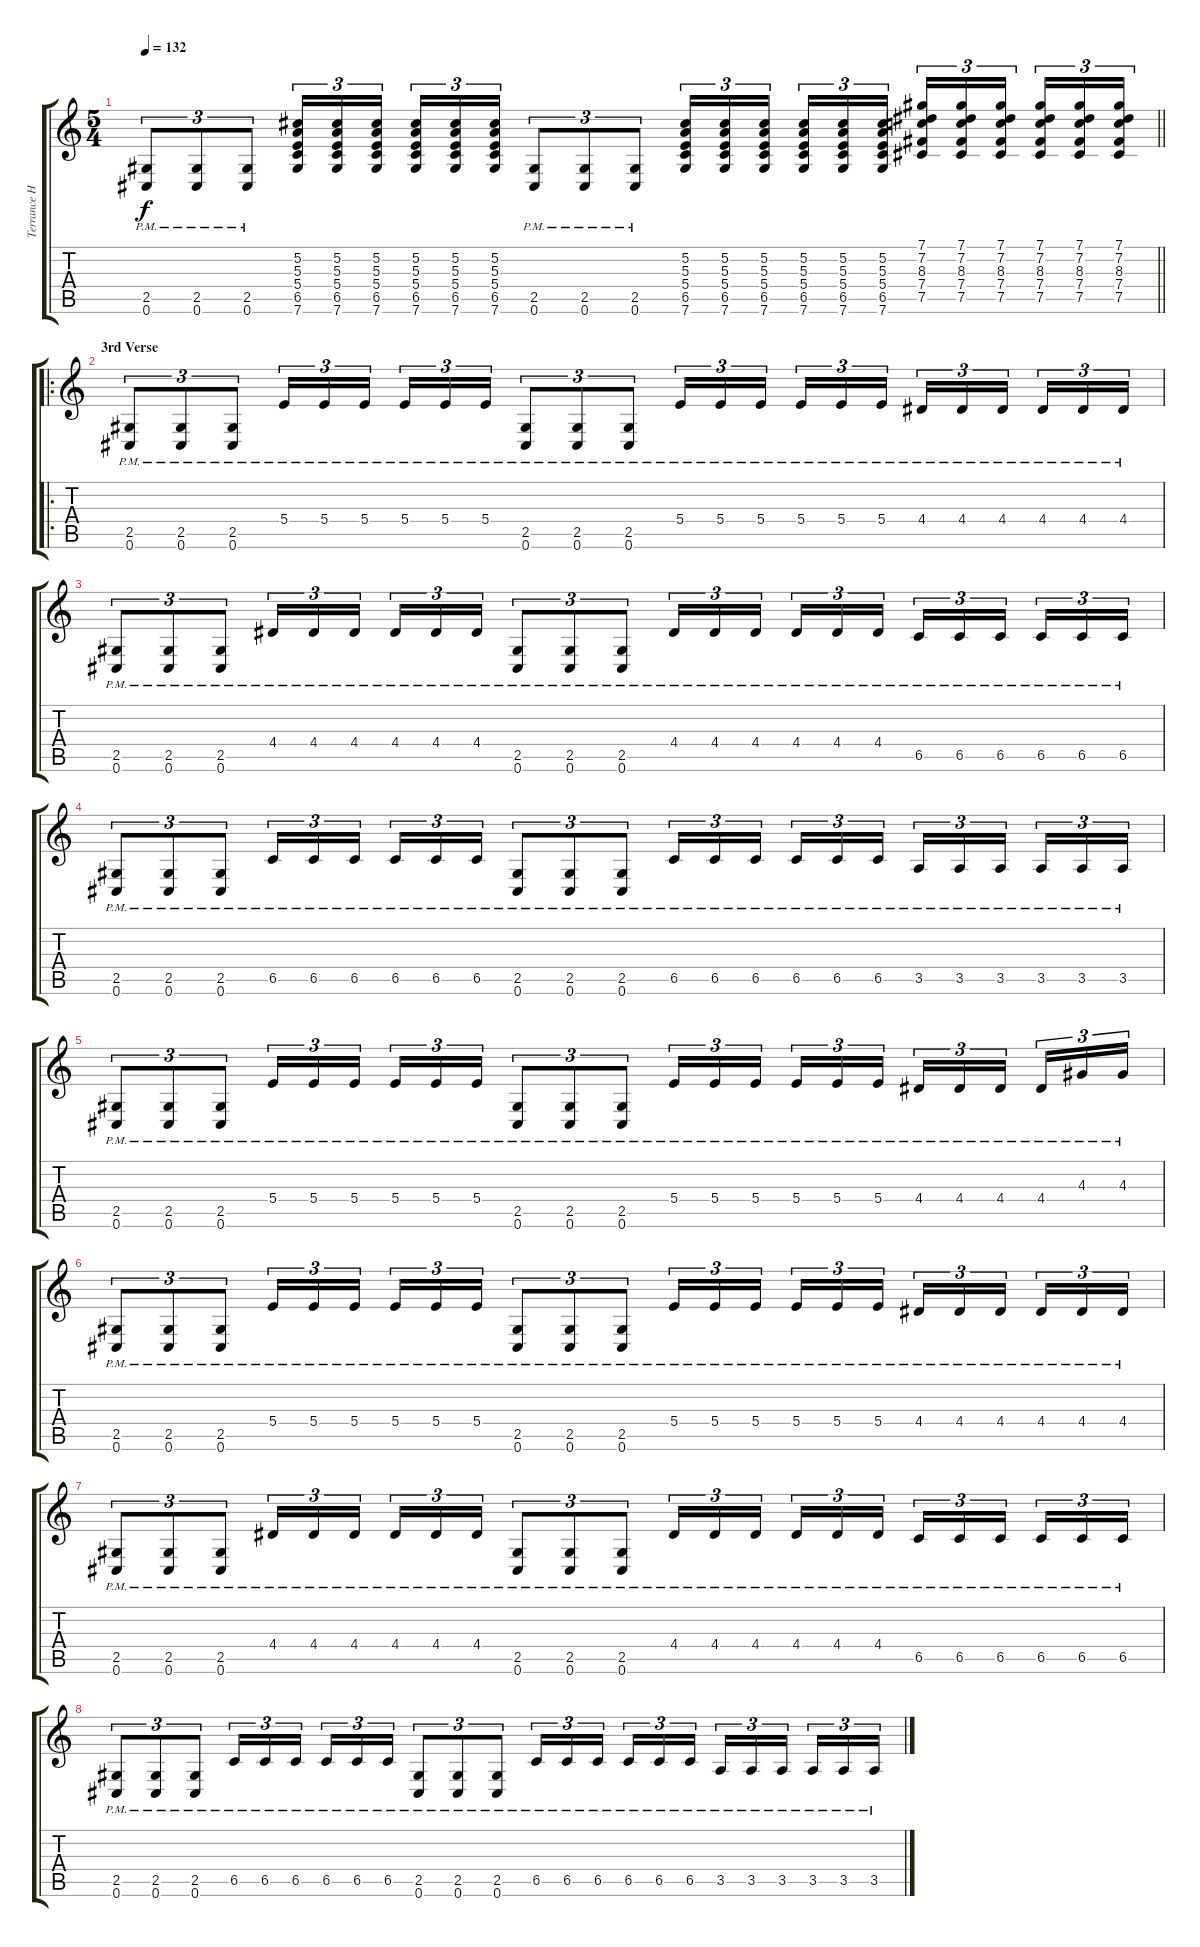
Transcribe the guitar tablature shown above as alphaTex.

\track ("Terrance Hobbs" "Terrance H") {instrument distortionguitar}
\staff {score tabs}
\tuning (Db4 Ab3 E3 B2 Gb2 Db2) {hide}
\ts (5 4)
\tempo 132
\clef g2
\barLineRight lightlight
\ks c
(2.5{pm} 0.6{pm}).8{tu (3 2) dy f} (2.5{pm} 0.6{pm}).8{tu (3 2)} (2.5{pm} 0.6{pm}).8{tu (3 2)} (5.2 5.3 5.4 6.5 7.6).16{tu (3 2)} (5.2 5.3 5.4 6.5 7.6).16{tu (3 2)} (5.2 5.3 5.4 6.5 7.6).16{tu (3 2) beam splitsecondary} (5.2 5.3 5.4 6.5 7.6).16{tu (3 2)} (5.2 5.3 5.4 6.5 7.6).16{tu (3 2)} (5.2 5.3 5.4 6.5 7.6).16{tu (3 2)} (2.5{pm} 0.6{pm}).8{tu (3 2)} (2.5{pm} 0.6{pm}).8{tu (3 2)} (2.5{pm} 0.6{pm}).8{tu (3 2)} (5.2 5.3 5.4 6.5 7.6).16{tu (3 2)} (5.2 5.3 5.4 6.5 7.6).16{tu (3 2)} (5.2 5.3 5.4 6.5 7.6).16{tu (3 2) beam splitsecondary} (5.2 5.3 5.4 6.5 7.6).16{tu (3 2)} (5.2 5.3 5.4 6.5 7.6).16{tu (3 2)} (5.2 5.3 5.4 6.5 7.6).16{tu (3 2)} (7.1 7.2 8.3 7.4 7.5).16{tu (3 2)} (7.1 7.2 8.3 7.4 7.5).16{tu (3 2)} (7.1 7.2 8.3 7.4 7.5).16{tu (3 2) beam splitsecondary} (7.1 7.2 8.3 7.4 7.5).16{tu (3 2)} (7.1 7.2 8.3 7.4 7.5).16{tu (3 2)} (7.1 7.2 8.3 7.4 7.5).16{tu (3 2)} |
\ro
\section ("" "3rd Verse")
(2.5{pm} 0.6{pm}).8{tu (3 2)} (2.5{pm} 0.6{pm}).8{tu (3 2)} (2.5{pm} 0.6{pm}).8{tu (3 2)} 5.4{pm}.16{tu (3 2)} 5.4{pm}.16{tu (3 2)} 5.4{pm}.16{tu (3 2) beam splitsecondary} 5.4{pm}.16{tu (3 2)} 5.4{pm}.16{tu (3 2)} 5.4{pm}.16{tu (3 2)} (2.5{pm} 0.6{pm}).8{tu (3 2)} (2.5{pm} 0.6{pm}).8{tu (3 2)} (2.5{pm} 0.6{pm}).8{tu (3 2)} 5.4{pm}.16{tu (3 2)} 5.4{pm}.16{tu (3 2)} 5.4{pm}.16{tu (3 2) beam splitsecondary} 5.4{pm}.16{tu (3 2)} 5.4{pm}.16{tu (3 2)} 5.4{pm}.16{tu (3 2)} 4.4{pm}.16{tu (3 2)} 4.4{pm}.16{tu (3 2)} 4.4{pm}.16{tu (3 2) beam splitsecondary} 4.4{pm}.16{tu (3 2)} 4.4{pm}.16{tu (3 2)} 4.4{pm}.16{tu (3 2)} |
(2.5{pm} 0.6{pm}).8{tu (3 2)} (2.5{pm} 0.6{pm}).8{tu (3 2)} (2.5{pm} 0.6{pm}).8{tu (3 2)} 4.4{pm}.16{tu (3 2)} 4.4{pm}.16{tu (3 2)} 4.4{pm}.16{tu (3 2) beam splitsecondary} 4.4{pm}.16{tu (3 2)} 4.4{pm}.16{tu (3 2)} 4.4{pm}.16{tu (3 2)} (2.5{pm} 0.6{pm}).8{tu (3 2)} (2.5{pm} 0.6{pm}).8{tu (3 2)} (2.5{pm} 0.6{pm}).8{tu (3 2)} 4.4{pm}.16{tu (3 2)} 4.4{pm}.16{tu (3 2)} 4.4{pm}.16{tu (3 2) beam splitsecondary} 4.4{pm}.16{tu (3 2)} 4.4{pm}.16{tu (3 2)} 4.4{pm}.16{tu (3 2)} 6.5{pm}.16{tu (3 2)} 6.5{pm}.16{tu (3 2)} 6.5{pm}.16{tu (3 2) beam splitsecondary} 6.5{pm}.16{tu (3 2)} 6.5{pm}.16{tu (3 2)} 6.5{pm}.16{tu (3 2)} |
(2.5{pm} 0.6{pm}).8{tu (3 2)} (2.5{pm} 0.6{pm}).8{tu (3 2)} (2.5{pm} 0.6{pm}).8{tu (3 2)} 6.5{pm}.16{tu (3 2)} 6.5{pm}.16{tu (3 2)} 6.5{pm}.16{tu (3 2) beam splitsecondary} 6.5{pm}.16{tu (3 2)} 6.5{pm}.16{tu (3 2)} 6.5{pm}.16{tu (3 2)} (2.5{pm} 0.6{pm}).8{tu (3 2)} (2.5{pm} 0.6{pm}).8{tu (3 2)} (2.5{pm} 0.6{pm}).8{tu (3 2)} 6.5{pm}.16{tu (3 2)} 6.5{pm}.16{tu (3 2)} 6.5{pm}.16{tu (3 2) beam splitsecondary} 6.5{pm}.16{tu (3 2)} 6.5{pm}.16{tu (3 2)} 6.5{pm}.16{tu (3 2)} 3.5{pm}.16{tu (3 2)} 3.5{pm}.16{tu (3 2)} 3.5{pm}.16{tu (3 2) beam splitsecondary} 3.5{pm}.16{tu (3 2)} 3.5{pm}.16{tu (3 2)} 3.5{pm}.16{tu (3 2)} |
(2.5{pm} 0.6{pm}).8{tu (3 2)} (2.5{pm} 0.6{pm}).8{tu (3 2)} (2.5{pm} 0.6{pm}).8{tu (3 2)} 5.4{pm}.16{tu (3 2)} 5.4{pm}.16{tu (3 2)} 5.4{pm}.16{tu (3 2) beam splitsecondary} 5.4{pm}.16{tu (3 2)} 5.4{pm}.16{tu (3 2)} 5.4{pm}.16{tu (3 2)} (2.5{pm} 0.6{pm}).8{tu (3 2)} (2.5{pm} 0.6{pm}).8{tu (3 2)} (2.5{pm} 0.6{pm}).8{tu (3 2)} 5.4{pm}.16{tu (3 2)} 5.4{pm}.16{tu (3 2)} 5.4{pm}.16{tu (3 2) beam splitsecondary} 5.4{pm}.16{tu (3 2)} 5.4{pm}.16{tu (3 2)} 5.4{pm}.16{tu (3 2)} 4.4{pm}.16{tu (3 2)} 4.4{pm}.16{tu (3 2)} 4.4{pm}.16{tu (3 2) beam splitsecondary} 4.4{pm}.16{tu (3 2)} 4.3{pm}.16{tu (3 2)} 4.3{pm}.16{tu (3 2)} |
(2.5{pm} 0.6{pm}).8{tu (3 2)} (2.5{pm} 0.6{pm}).8{tu (3 2)} (2.5{pm} 0.6{pm}).8{tu (3 2)} 5.4{pm}.16{tu (3 2)} 5.4{pm}.16{tu (3 2)} 5.4{pm}.16{tu (3 2) beam splitsecondary} 5.4{pm}.16{tu (3 2)} 5.4{pm}.16{tu (3 2)} 5.4{pm}.16{tu (3 2)} (2.5{pm} 0.6{pm}).8{tu (3 2)} (2.5{pm} 0.6{pm}).8{tu (3 2)} (2.5{pm} 0.6{pm}).8{tu (3 2)} 5.4{pm}.16{tu (3 2)} 5.4{pm}.16{tu (3 2)} 5.4{pm}.16{tu (3 2) beam splitsecondary} 5.4{pm}.16{tu (3 2)} 5.4{pm}.16{tu (3 2)} 5.4{pm}.16{tu (3 2)} 4.4{pm}.16{tu (3 2)} 4.4{pm}.16{tu (3 2)} 4.4{pm}.16{tu (3 2) beam splitsecondary} 4.4{pm}.16{tu (3 2)} 4.4{pm}.16{tu (3 2)} 4.4{pm}.16{tu (3 2)} |
(2.5{pm} 0.6{pm}).8{tu (3 2)} (2.5{pm} 0.6{pm}).8{tu (3 2)} (2.5{pm} 0.6{pm}).8{tu (3 2)} 4.4{pm}.16{tu (3 2)} 4.4{pm}.16{tu (3 2)} 4.4{pm}.16{tu (3 2) beam splitsecondary} 4.4{pm}.16{tu (3 2)} 4.4{pm}.16{tu (3 2)} 4.4{pm}.16{tu (3 2)} (2.5{pm} 0.6{pm}).8{tu (3 2)} (2.5{pm} 0.6{pm}).8{tu (3 2)} (2.5{pm} 0.6{pm}).8{tu (3 2)} 4.4{pm}.16{tu (3 2)} 4.4{pm}.16{tu (3 2)} 4.4{pm}.16{tu (3 2) beam splitsecondary} 4.4{pm}.16{tu (3 2)} 4.4{pm}.16{tu (3 2)} 4.4{pm}.16{tu (3 2)} 6.5{pm}.16{tu (3 2)} 6.5{pm}.16{tu (3 2)} 6.5{pm}.16{tu (3 2) beam splitsecondary} 6.5{pm}.16{tu (3 2)} 6.5{pm}.16{tu (3 2)} 6.5{pm}.16{tu (3 2)} |
(2.5{pm} 0.6{pm}).8{tu (3 2)} (2.5{pm} 0.6{pm}).8{tu (3 2)} (2.5{pm} 0.6{pm}).8{tu (3 2)} 6.5{pm}.16{tu (3 2)} 6.5{pm}.16{tu (3 2)} 6.5{pm}.16{tu (3 2) beam splitsecondary} 6.5{pm}.16{tu (3 2)} 6.5{pm}.16{tu (3 2)} 6.5{pm}.16{tu (3 2)} (2.5{pm} 0.6{pm}).8{tu (3 2)} (2.5{pm} 0.6{pm}).8{tu (3 2)} (2.5{pm} 0.6{pm}).8{tu (3 2)} 6.5{pm}.16{tu (3 2)} 6.5{pm}.16{tu (3 2)} 6.5{pm}.16{tu (3 2) beam splitsecondary} 6.5{pm}.16{tu (3 2)} 6.5{pm}.16{tu (3 2)} 6.5{pm}.16{tu (3 2)} 3.5{pm}.16{tu (3 2)} 3.5{pm}.16{tu (3 2)} 3.5{pm}.16{tu (3 2) beam splitsecondary} 3.5{pm}.16{tu (3 2)} 3.5{pm}.16{tu (3 2)} 3.5{pm}.16{tu (3 2)}
